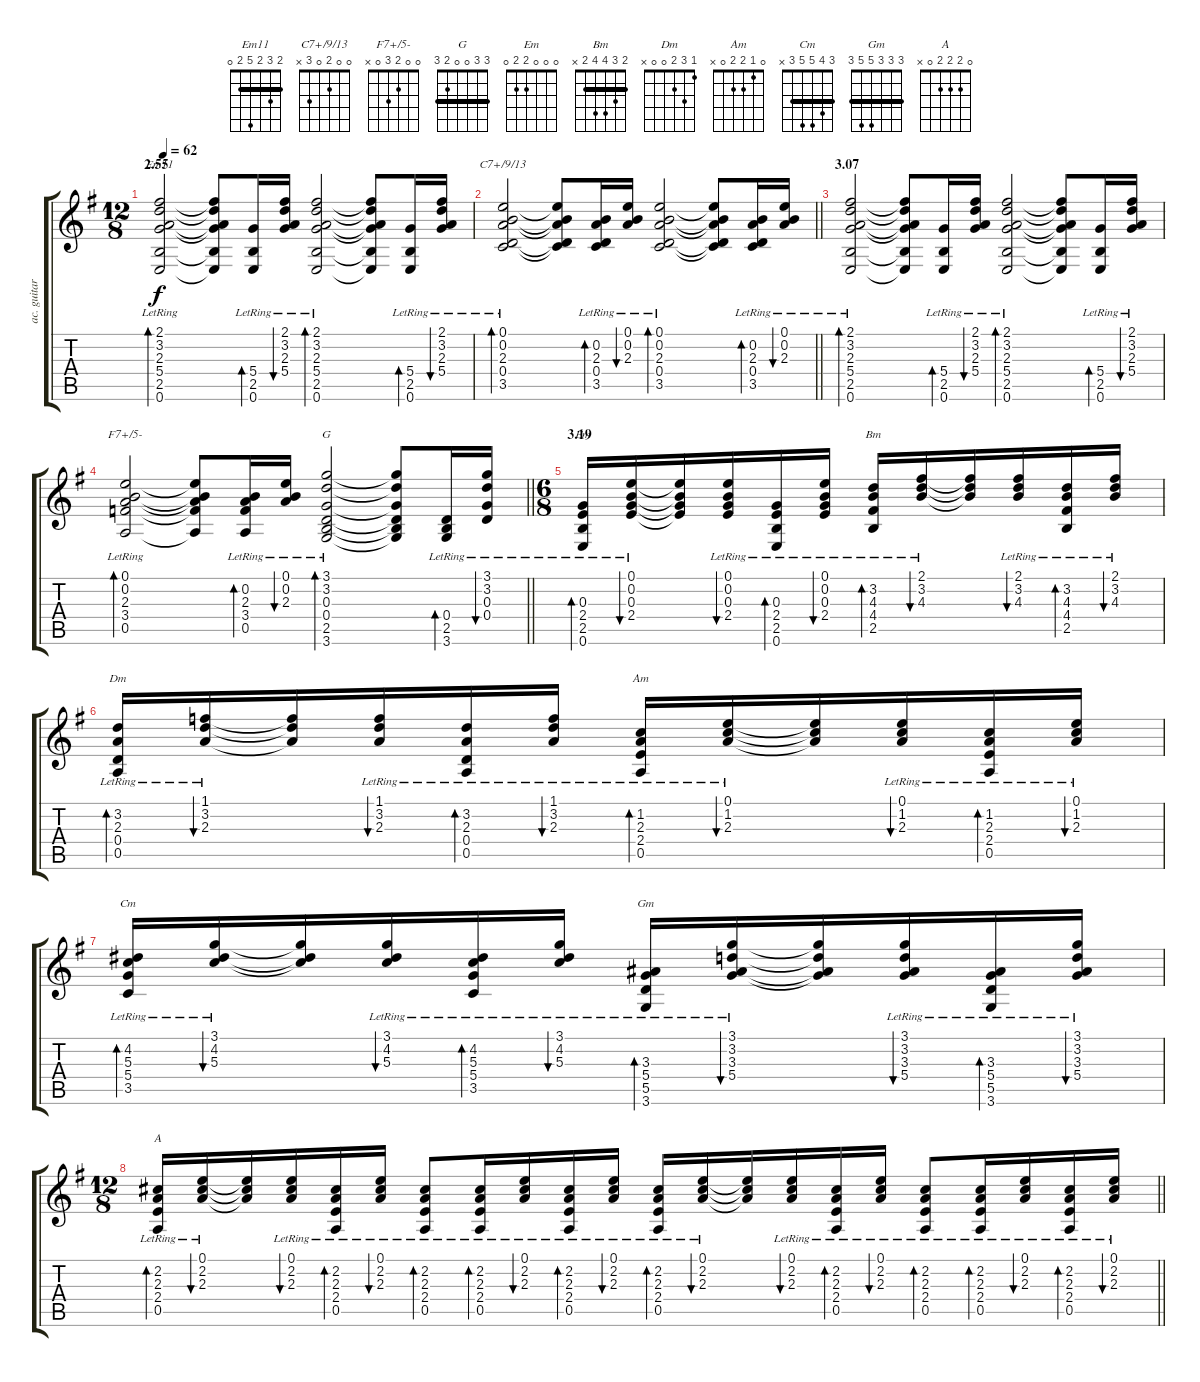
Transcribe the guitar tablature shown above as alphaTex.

\track ("ac. guitar" "ac. guitar") {instrument acousticguitarnylon}
\staff {score tabs}
\tuning (E4 B3 G3 D3 A2 E2) {hide}
\chord ("Em11" 2 3 2 5 2 0) {barre 2}
\chord ("C7+/9/13" 0 0 2 0 3 x)
\chord ("F7+/5-" 0 0 2 3 0 x)
\chord ("G" 3 3 0 0 2 3) {barre 3}
\chord ("Em" 0 0 0 2 2 0)
\chord ("Bm" 2 3 4 4 2 x) {barre 2}
\chord ("Dm" 1 3 2 0 0 x)
\chord ("Am" 0 1 2 2 0 x)
\chord ("Cm" 3 4 5 5 3 x) {barre 3}
\chord ("Gm" 3 3 3 5 5 3) {barre 3}
\chord ("A" 0 2 2 2 0 x)
\ts (12 8)
\section ("" "2.55")
\tempo 62
\clef g2
\ks g
(2.1{lr} 3.2{lr} 2.3{lr} 5.4{lr} 2.5{lr} 0.6{lr}).2{bd 30 ch "Em11" dy f} (2.1{t} 3.2{t} 2.3{t} 5.4{t} 2.5{t} 0.6{t}).8 (5.4{lr} 2.5{lr} 0.6{lr}).16{bd 30} (2.1{lr} 3.2{lr} 2.3{lr} 5.4{lr}).16{bu 30} (2.1{lr} 3.2{lr} 2.3{lr} 5.4{lr} 2.5{lr} 0.6{lr}).2{bd 30} (2.1{t} 3.2{t} 2.3{t} 5.4{t} 2.5{t} 0.6{t}).8 (5.4{lr} 2.5{lr} 0.6{lr}).16{bd 30} (2.1{lr} 3.2{lr} 2.3{lr} 5.4{lr}).16{bu 30} |
\barLineRight lightlight
(0.1{lr} 0.2{lr} 2.3{lr} 0.4{lr} 3.5{lr}).2{bd 30 ch "C7+/9/13"} (0.1{t} 0.2{t} 2.3{t} 0.4{t} 3.5{t}).8 (0.2{lr} 2.3{lr} 0.4{lr} 3.5{lr}).16{bd 30} (0.1{lr} 0.2{lr} 2.3{lr}).16{bu 30} (0.1{lr} 0.2{lr} 2.3{lr} 0.4{lr} 3.5{lr}).2{bd 30} (0.1{t} 0.2{t} 2.3{t} 0.4{t} 3.5{t}).8 (0.2{lr} 2.3{lr} 0.4{lr} 3.5{lr}).16{bd 30} (0.1{lr} 0.2{lr} 2.3{lr}).16{bu 30} |
\section ("" "3.07")
(2.1{lr} 3.2{lr} 2.3{lr} 5.4{lr} 2.5{lr} 0.6{lr}).2{bd 30} (2.1{t} 3.2{t} 2.3{t} 5.4{t} 2.5{t} 0.6{t}).8 (5.4{lr} 2.5{lr} 0.6{lr}).16{bd 30} (2.1{lr} 3.2{lr} 2.3{lr} 5.4{lr}).16{bu 30} (2.1{lr} 3.2{lr} 2.3{lr} 5.4{lr} 2.5{lr} 0.6{lr}).2{bd 30} (2.1{t} 3.2{t} 2.3{t} 5.4{t} 2.5{t} 0.6{t}).8 (5.4{lr} 2.5{lr} 0.6{lr}).16{bd 30} (2.1{lr} 3.2{lr} 2.3{lr} 5.4{lr}).16{bu 30} |
\barLineRight lightlight
(0.1{lr} 0.2{lr} 2.3{lr} 3.4{lr} 0.5{lr}).2{bd 30 ch "F7+/5-"} (0.1{t} 0.2{t} 2.3{t} 3.4{t} 0.5{t}).8 (0.2{lr} 2.3{lr} 3.4{lr} 0.5{lr}).16{bd 30} (0.1{lr} 0.2{lr} 2.3{lr}).16{bu 30} (3.1{lr} 3.2{lr} 0.3{lr} 0.4{lr} 2.5{lr} 3.6{lr}).2{bd 30 ch "G"} (3.1{t} 3.2{t} 0.3{t} 0.4{t} 2.5{t} 3.6{t}).8 (0.4{lr} 2.5{lr} 3.6{lr}).16{bd 30} (3.1{lr} 3.2{lr} 0.3{lr} 0.4{lr}).16{bu 30} |
\ts (6 8)
\section ("" "3.19")
(0.3{lr} 2.4{lr} 2.5{lr} 0.6{lr}).16{bd 30 ch "Em"} (0.1{lr} 0.2{lr} 0.3{lr} 2.4{lr}).16{bu 30} (0.1{t} 0.2{t} 0.3{t} 2.4{t}).16 (0.1{lr} 0.2{lr} 0.3{lr} 2.4{lr}).16{bu 30} (0.3{lr} 2.4{lr} 2.5{lr} 0.6{lr}).16{bd 30} (0.1{lr} 0.2{lr} 0.3{lr} 2.4{lr}).16{bu 30} (3.2{lr} 4.3{lr} 4.4{lr} 2.5{lr}).16{bd 30 ch "Bm"} (2.1{lr} 3.2{lr} 4.3{lr}).16{bu 30} (2.1{t} 3.2{t} 4.3{t}).16 (2.1{lr} 3.2{lr} 4.3{lr}).16{bu 30} (3.2{lr} 4.3{lr} 4.4{lr} 2.5{lr}).16{bd 30} (2.1{lr} 3.2{lr} 4.3{lr}).16{bu 30} |
(3.2{lr} 2.3{lr} 0.4{lr} 0.5{lr}).16{bd 30 ch "Dm"} (1.1{lr} 3.2{lr} 2.3{lr}).16{bu 30} (1.1{t} 3.2{t} 2.3{t}).16 (1.1{lr} 3.2{lr} 2.3{lr}).16{bu 30} (3.2{lr} 2.3{lr} 0.4{lr} 0.5{lr}).16{bd 30} (1.1{lr} 3.2{lr} 2.3{lr}).16{bu 30} (1.2{lr} 2.3{lr} 2.4{lr} 0.5{lr}).16{bd 30 ch "Am"} (0.1{lr} 1.2{lr} 2.3{lr}).16{bu 30} (0.1{t} 1.2{t} 2.3{t}).16 (0.1{lr} 1.2{lr} 2.3{lr}).16{bu 30} (1.2{lr} 2.3{lr} 2.4{lr} 0.5{lr}).16{bd 30} (0.1{lr} 1.2{lr} 2.3{lr}).16{bu 30} |
(4.2{lr} 5.3{lr} 5.4{lr} 3.5{lr}).16{bd 30 ch "Cm"} (3.1{lr} 4.2{lr} 5.3{lr}).16{bu 30} (3.1{t} 4.2{t} 5.3{t}).16 (3.1{lr} 4.2{lr} 5.3{lr}).16{bu 30} (4.2{lr} 5.3{lr} 5.4{lr} 3.5{lr}).16{bd 30} (3.1{lr} 4.2{lr} 5.3{lr}).16{bu 30} (3.3{lr} 5.4{lr} 5.5{lr} 3.6{lr}).16{bd 30 ch "Gm"} (3.1{lr} 3.2{lr} 3.3{lr} 5.4{lr}).16{bu 30} (3.1{t} 3.2{t} 3.3{t} 5.4{t}).16 (3.1{lr} 3.2{lr} 3.3{lr} 5.4{lr}).16{bu 30} (3.3{lr} 5.4{lr} 5.5{lr} 3.6{lr}).16{bd 30} (3.1{lr} 3.2{lr} 3.3{lr} 5.4{lr}).16{bu 30} |
\ts (12 8)
\barLineRight lightlight
(2.2{lr} 2.3{lr} 2.4{lr} 0.5{lr}).16{bd 30 ch "A"} (0.1{lr} 2.2{lr} 2.3{lr}).16{bu 30} (0.1{t} 2.2{t} 2.3{t}).16 (0.1{lr} 2.2{lr} 2.3{lr}).16{bu 30} (2.2{lr} 2.3{lr} 2.4{lr} 0.5{lr}).16{bd 30} (0.1{lr} 2.2{lr} 2.3{lr}).16{bu 30} (2.2{lr} 2.3{lr} 2.4{lr} 0.5{lr}).8{bd 30} (2.2{lr} 2.3{lr} 2.4{lr} 0.5{lr}).16{bd 30} (0.1{lr} 2.2{lr} 2.3{lr}).16{bu 30} (2.2{lr} 2.3{lr} 2.4{lr} 0.5{lr}).16{bd 30} (0.1{lr} 2.2{lr} 2.3{lr}).16{bu 30} (2.2{lr} 2.3{lr} 2.4{lr} 0.5{lr}).16{bd 30} (0.1{lr} 2.2{lr} 2.3{lr}).16{bu 30} (0.1{t} 2.2{t} 2.3{t}).16 (0.1{lr} 2.2{lr} 2.3{lr}).16{bu 30} (2.2{lr} 2.3{lr} 2.4{lr} 0.5{lr}).16{bd 30} (0.1{lr} 2.2{lr} 2.3{lr}).16{bu 30} (2.2{lr} 2.3{lr} 2.4{lr} 0.5{lr}).8{bd 30} (2.2{lr} 2.3{lr} 2.4{lr} 0.5{lr}).16{bd 30} (0.1{lr} 2.2{lr} 2.3{lr}).16{bu 30} (2.2{lr} 2.3{lr} 2.4{lr} 0.5{lr}).16{bd 30} (0.1{lr} 2.2{lr} 2.3{lr}).16{bu 30}
